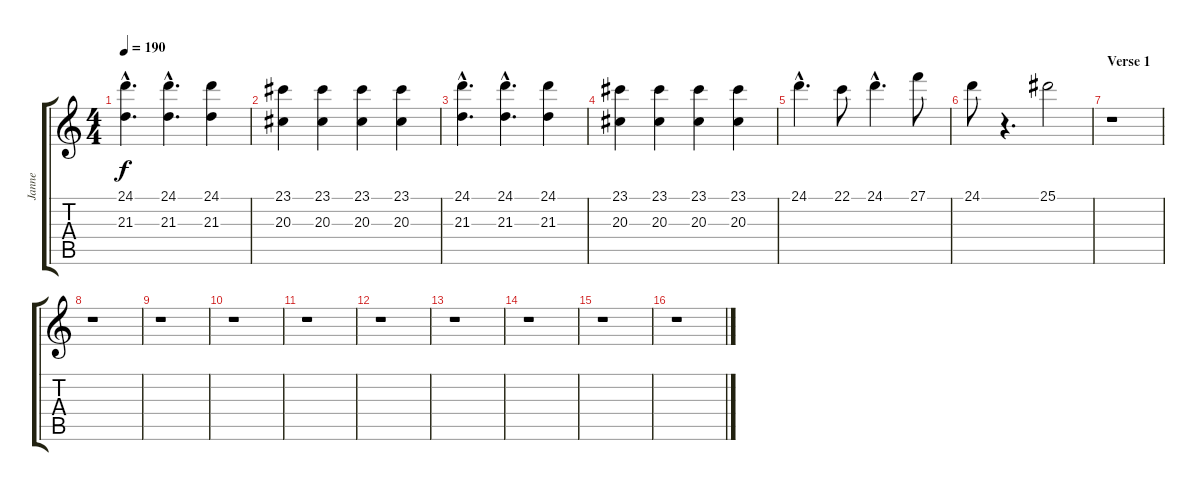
\track ("Janne" "Janne") {instrument stringensemble1}
\staff {score tabs}
\tuning (D4 A3 F3 C3 G2 D2) {hide}
\ts (4 4)
\tempo 190
\clef g2
\ks c
(24.1{hac} 21.3{hac}).4{d dy f instrument orchestrahit} (24.1{hac} 21.3{hac}).4{d} (24.1 21.3).4 |
(23.1 20.3).4 (23.1 20.3).4 (23.1 20.3).4 (23.1 20.3).4 |
(24.1{hac} 21.3{hac}).4{d instrument orchestrahit} (24.1{hac} 21.3{hac}).4{d} (24.1 21.3).4 |
(23.1 20.3).4 (23.1 20.3).4 (23.1 20.3).4 (23.1 20.3).4 |
24.1{hac}.4{d} 22.1.8 24.1{hac}.4{d} 27.1.8 |
24.1.8 r.4{d} 25.1.2{instrument stringensemble1} |
\section ("" "Verse 1")
r.1 |
r.1 |
r.1 |
r.1 |
r.1 |
r.1 |
r.1 |
r.1 |
r.1 |
r.1
